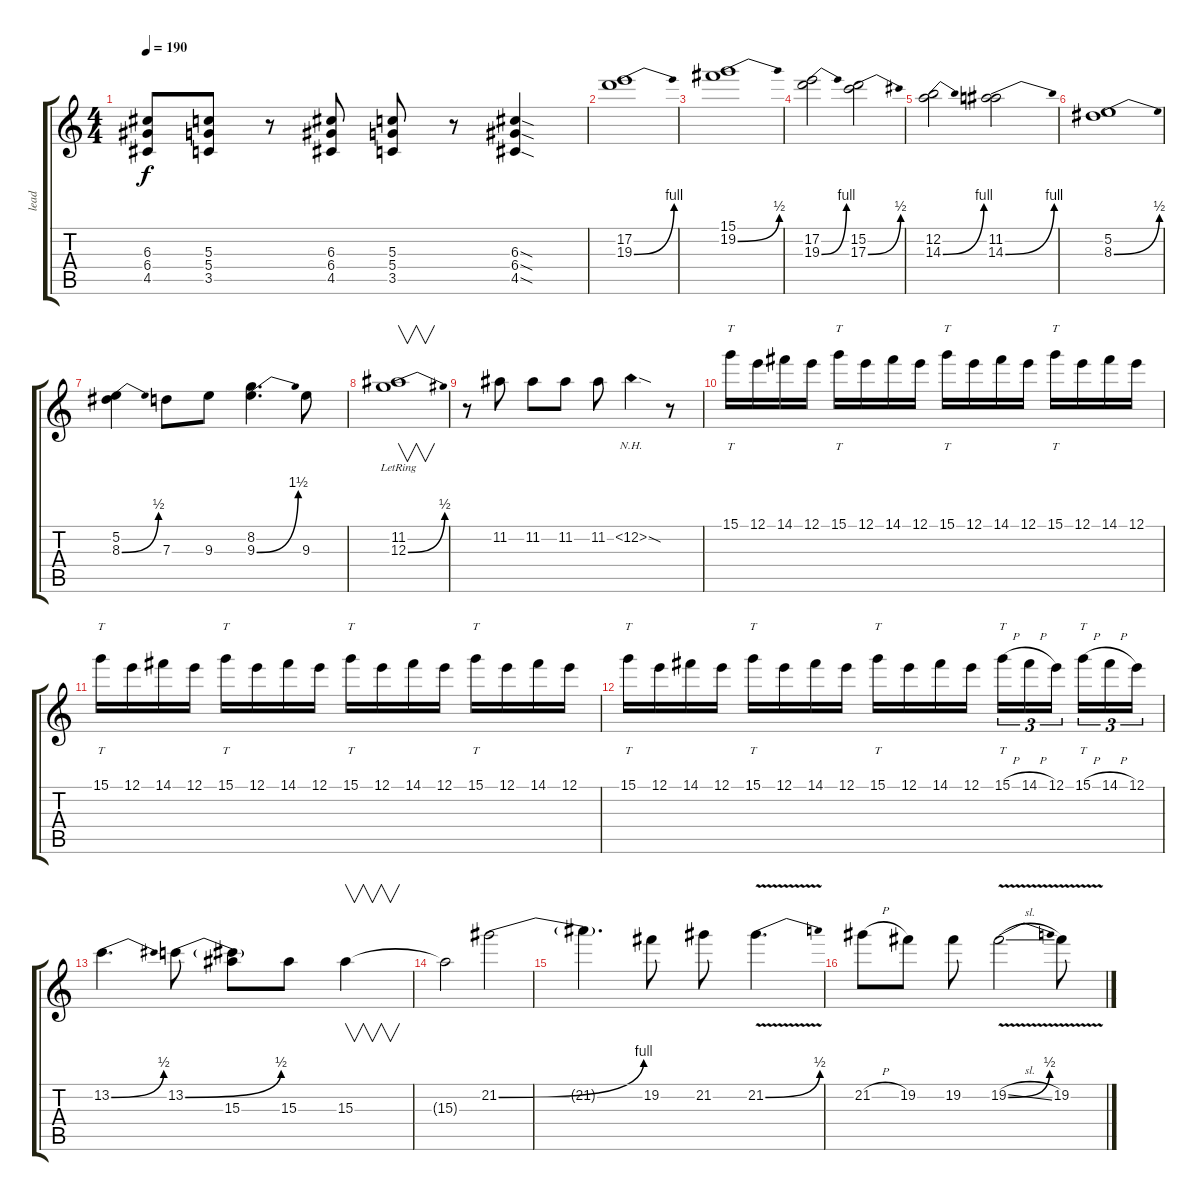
\track ("lead" "lead") {instrument overdrivenguitar}
\staff {score tabs}
\tuning (E4 B3 G3 D3 A2 E2) {hide}
\ts (4 4)
\tempo 190
\clef g2
\ks c
(6.3 6.4 4.5).8{dy f} (5.3 5.4 3.5).8 r.8 (6.3 6.4 4.5).8 (5.3 5.4 3.5).8 r.8 (6.3{sod} 6.4{sod} 4.5{sod}).4 |
(17.2 19.3{be (bend 0 0 60 4)}).1 |
(15.1 19.2{be (bend 0 0 60 2)}).1 |
(17.2 19.3{be (bend 0 0 60 4)}).2 (15.2 17.3{be (bend 0 0 60 2)}).2 |
(12.2 14.3{be (bend 0 0 60 4)}).2 (11.2 14.3{be (bend 0 0 60 4)}).2 |
(5.2 8.3{be (bend 0 0 60 2)}).1 |
(5.2 8.3{be (bend 0 0 60 2)}).4 7.3.8 9.3.8 (8.2 9.3{be (bend 0 0 60 6)}).4{d} 9.3.8 |
(11.2{lr} 12.3{be (bend 0 0 60 2) lr}).1{v} |
r.8 11.2.8 11.2.8 11.2.8 11.2.8 11.2{nh sod}.4 r.8 |
15.1.16{tt} 12.1.16 14.1.16 12.1.16 15.1.16{tt} 12.1.16 14.1.16 12.1.16 15.1.16{tt} 12.1.16 14.1.16 12.1.16 15.1.16{tt} 12.1.16 14.1.16 12.1.16 |
15.1.16{tt} 12.1.16 14.1.16 12.1.16 15.1.16{tt} 12.1.16 14.1.16 12.1.16 15.1.16{tt} 12.1.16 14.1.16 12.1.16 15.1.16{tt} 12.1.16 14.1.16 12.1.16 |
15.1.16{tt} 12.1.16 14.1.16 12.1.16 15.1.16{tt} 12.1.16 14.1.16 12.1.16 15.1.16{tt} 12.1.16 14.1.16 12.1.16 15.1{h}.16{tt tu (3 2)} 14.1{h}.16{tu (3 2)} 12.1.16{tu (3 2) beam splitsecondary} 15.1{h}.16{tt tu (3 2)} 14.1{h}.16{tu (3 2)} 12.1.16{tu (3 2)} |
13.2{be (bend 0 0 60 2)}.4{d} 13.2{be (bend 0 0 60 2)}.8 (13.2{t} 15.3).8 15.3.8 15.3.4{v} |
15.3{t}.2 21.2{be (bend 0 0 60 4)}.2 |
21.2{t}.4{d} 19.2.8 21.2.8 21.2{be (bend 0 0 60 2) v}.4{d} |
21.2{h}.8 19.2.8 19.2.8 19.2{be (bend 0 0 60 2) v sl}.2 19.2{v sl}.8
